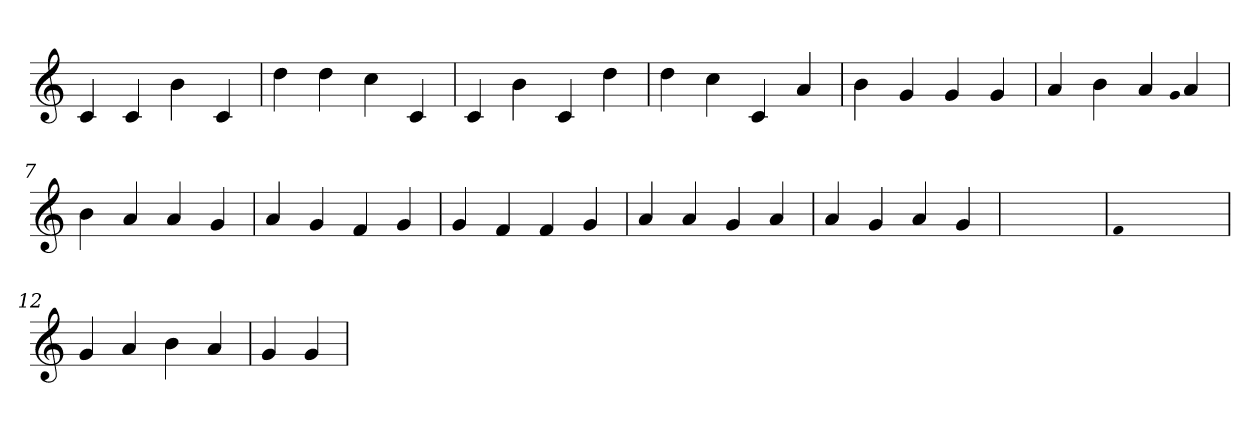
**kern
*part1
*staff1
*clefG2
=1
4c
4c
4b
4c
=2
4dd
4dd
4cc
4c
=3
4c
4b
4c
4dd
=4
4dd
4cc
4c
4a
=5
4b
4g
4g
4g
=6
4a
4b
4a
qqg
4a
=7
4b
4a
4a
4g
=8
4a
4g
4f
4g
=9
4g
4f
4f
4g
=10
4a
4a
4g
4a
=11
4a
4g
4a
4g
=12
1ryy
=12
qqf
1ryy
=12
4g
4a
4b
4a
=13
4g
4g
=
*-
